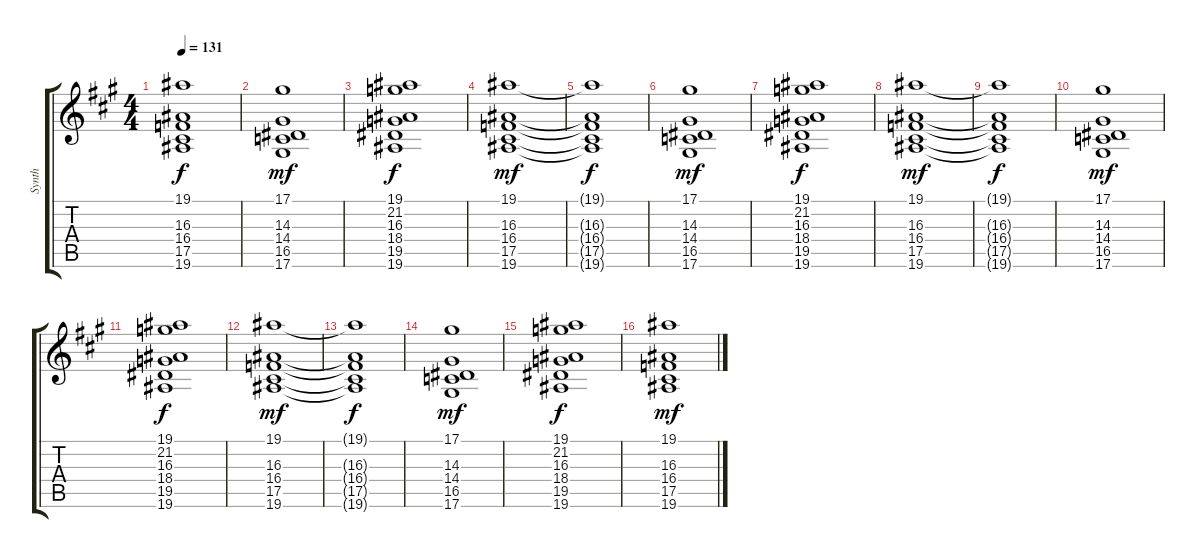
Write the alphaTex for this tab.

\track ("Synth" "Synth") {instrument pad2warm}
\staff {score tabs}
\tuning (Eb4 Bb3 Gb3 Db3 Ab2 Eb2) {hide}
\ts (4 4)
\tempo 131
\clef g2
\ks a
(19.1{t} 16.3{t} 16.4{t} 17.5{t} 19.6{t}).1{dy f} |
(17.1 14.3 14.4 16.5 17.6).1{dy mf} |
(19.1 21.2 16.3 18.4 19.5 19.6).1{dy f} |
(19.1 16.3 16.4 17.5 19.6).1{dy mf} |
(19.1{t} 16.3{t} 16.4{t} 17.5{t} 19.6{t}).1{dy f} |
(17.1 14.3 14.4 16.5 17.6).1{dy mf} |
(19.1 21.2 16.3 18.4 19.5 19.6).1{dy f} |
(19.1 16.3 16.4 17.5 19.6).1{dy mf} |
(19.1{t} 16.3{t} 16.4{t} 17.5{t} 19.6{t}).1{dy f} |
(17.1 14.3 14.4 16.5 17.6).1{dy mf} |
(19.1 21.2 16.3 18.4 19.5 19.6).1{dy f} |
(19.1 16.3 16.4 17.5 19.6).1{dy mf} |
(19.1{t} 16.3{t} 16.4{t} 17.5{t} 19.6{t}).1{dy f} |
(17.1 14.3 14.4 16.5 17.6).1{dy mf} |
(19.1 21.2 16.3 18.4 19.5 19.6).1{dy f} |
(19.1 16.3 16.4 17.5 19.6).1{dy mf}
